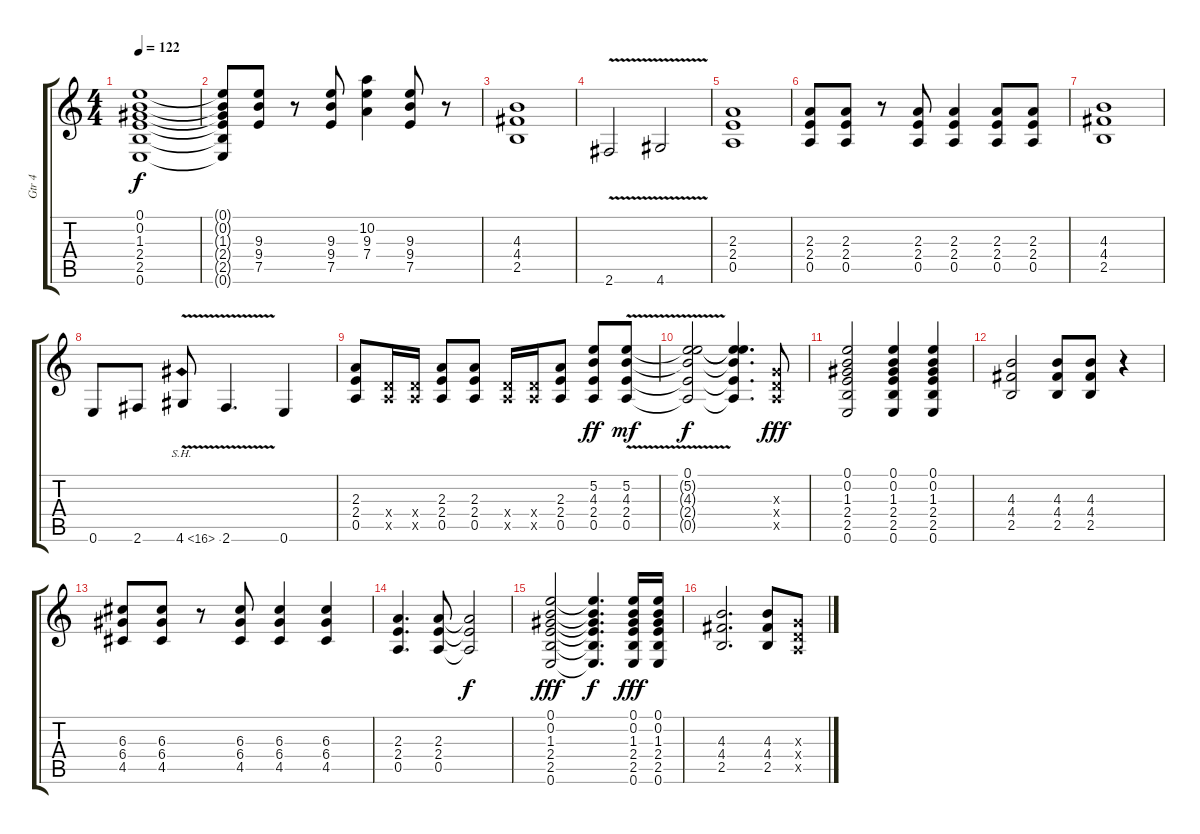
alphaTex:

\track ("Gtr 4" "Gtr 4") {instrument distortionguitar}
\staff {score tabs}
\tuning (E4 B3 G3 D3 A2 E2) {hide}
\ts (4 4)
\tempo 122
\clef g2
\ks c
(0.1 0.2 1.3 2.4 2.5 0.6).1{dy f} |
(0.1{t} 0.2{t} 1.3{t} 2.4{t} 2.5{t} 0.6{t}).8 (9.3 9.4 7.5).8 r.8 (9.3 9.4 7.5).8 (10.2 9.3 7.4).4 (9.3 9.4 7.5).8 r.8 |
(4.3 4.4 2.5).1 |
2.6{v}.2 4.6{v}.2 |
(2.3 2.4 0.5).1 |
(2.3 2.4 0.5).8 (2.3 2.4 0.5).8 r.8 (2.3 2.4 0.5).8 (2.3 2.4 0.5).4 (2.3 2.4 0.5).8 (2.3 2.4 0.5).8 |
(4.3 4.4 2.5).1 |
0.6.8 2.6.8 4.6{sh 12 v}.8 2.6{v}.4{d} 0.6.4 |
(2.3 2.4 0.5).8 (0.4{x} 0.5{x}).16 (0.4{x} 0.5{x}).16 (2.3 2.4 0.5).8 (2.3 2.4 0.5).8 (0.4{x} 0.5{x}).16 (0.4{x} 0.5{x}).16 (2.3 2.4 0.5).8 (5.2 4.3 2.4 0.5).8{dy ff} (5.2{v} 4.3{v} 2.4 0.5).8{dy mf} |
(0.1 5.2{t} 4.3{t} 2.4{t} 0.5{t}).2{dy f} (0.1{t} 5.2{t} 4.3{t} 2.4{t} 0.5{t}).4{d} (0.3{x} 0.4{x} 0.5{x}).8{dy fff} |
(0.1 0.2 1.3 2.4 2.5 0.6).2 (0.1 0.2 1.3 2.4 2.5 0.6).4 (0.1 0.2 1.3 2.4 2.5 0.6).4 |
(4.3 4.4 2.5).2 (4.3 4.4 2.5).8 (4.3 4.4 2.5).8 r.4 |
(6.3 6.4 4.5).8 (6.3 6.4 4.5).8 r.8 (6.3 6.4 4.5).8 (6.3 6.4 4.5).4 (6.3 6.4 4.5).4 |
(2.3 2.4 0.5).4{d} (2.3 2.4 0.5).8 (2.3{t} 2.4{t} 0.5{t}).2{dy f} |
(0.1 0.2 1.3 2.4 2.5 0.6).2{dy fff} (0.1{t} 0.2{t} 1.3{t} 2.4{t} 2.5{t} 0.6{t}).4{d dy f} (0.1 0.2 1.3 2.4 2.5 0.6).16{dy fff} (0.1 0.2 1.3 2.4 2.5 0.6).16 |
(4.3 4.4 2.5).2{d} (4.3 4.4 2.5).8 (0.3{x} 0.4{x} 0.5{x}).8
